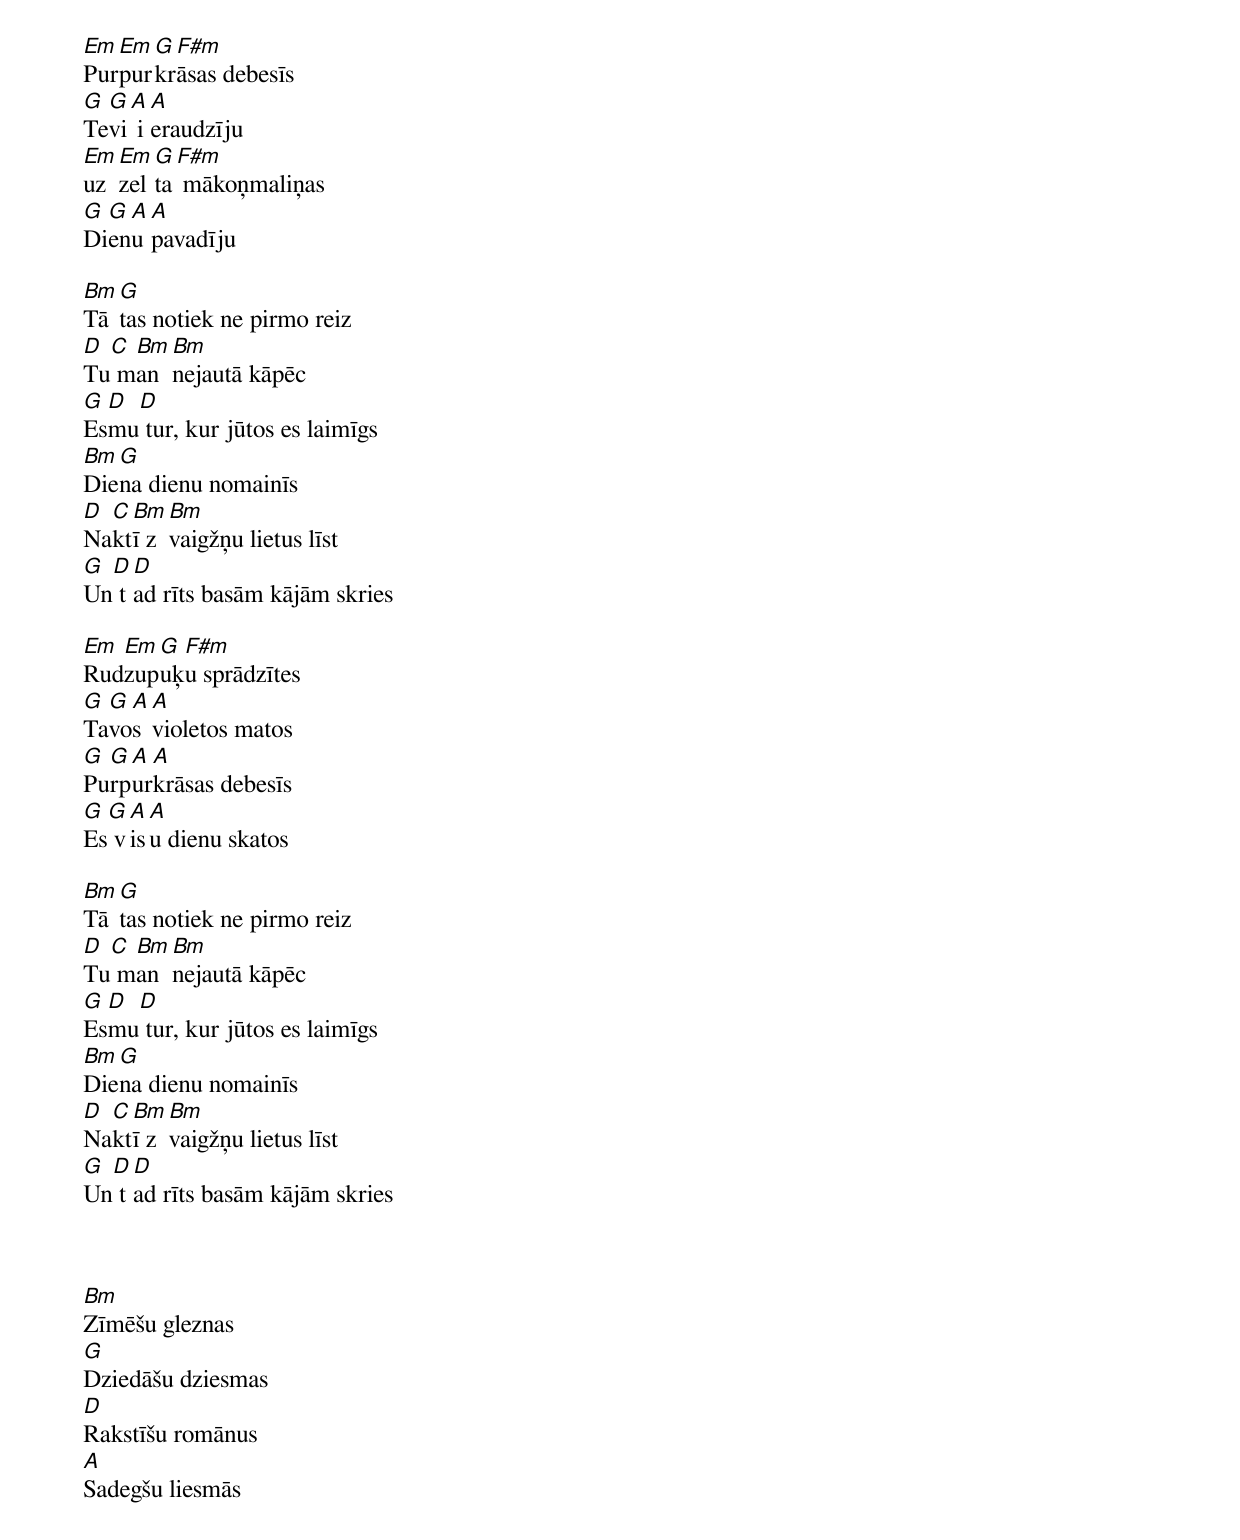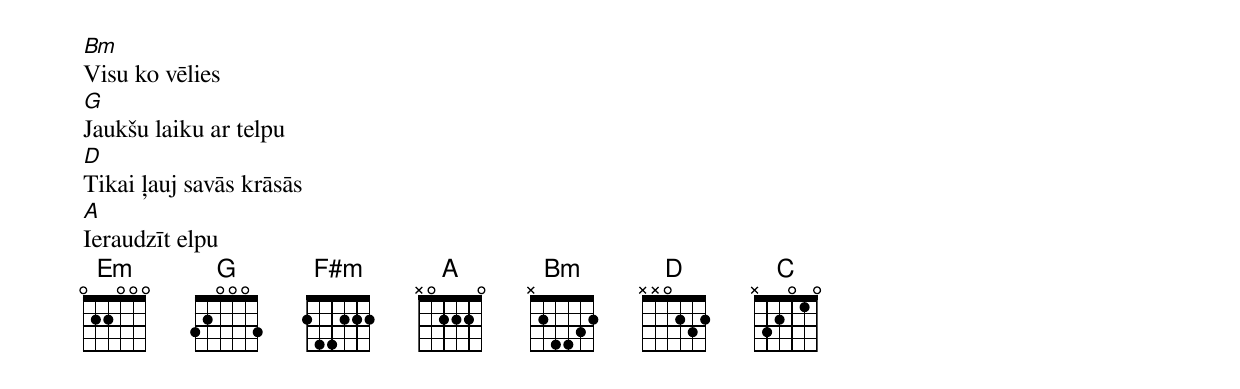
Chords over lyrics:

Em Em G F#m
Purpurkrāsas debesīs
G G A A
Tevi ieraudzīju
Em Em G F#m
uz zelta mākoņmaliņas
G G A A
Dienu pavadīju

Bm G
Tā tas notiek ne pirmo reiz
D C Bm Bm
Tu man nejautā kāpēc
G D D
Esmu tur, kur jūtos es laimīgs
Bm G
Diena dienu nomainīs
D C Bm Bm
Naktī zvaigžņu lietus līst
G D D
Un tad rīts basām kājām skries

Em Em G F#m
Rudzupuķu sprādzītes
G G A A
Tavos violetos matos
G G A A
Purpurkrāsas debesīs
G G A A
Es visu dienu skatos

Bm G
Tā tas notiek ne pirmo reiz
D C Bm Bm
Tu man nejautā kāpēc
G D D
Esmu tur, kur jūtos es laimīgs
Bm G
Diena dienu nomainīs
D C Bm Bm
Naktī zvaigžņu lietus līst
G D D
Un tad rīts basām kājām skries



Bm
Zīmēšu gleznas
G
Dziedāšu dziesmas
D
Rakstīšu romānus
A
Sadegšu liesmās
Bm
Visu ko vēlies
G
Jaukšu laiku ar telpu
D
Tikai ļauj savās krāsās
A
Ieraudzīt elpu
